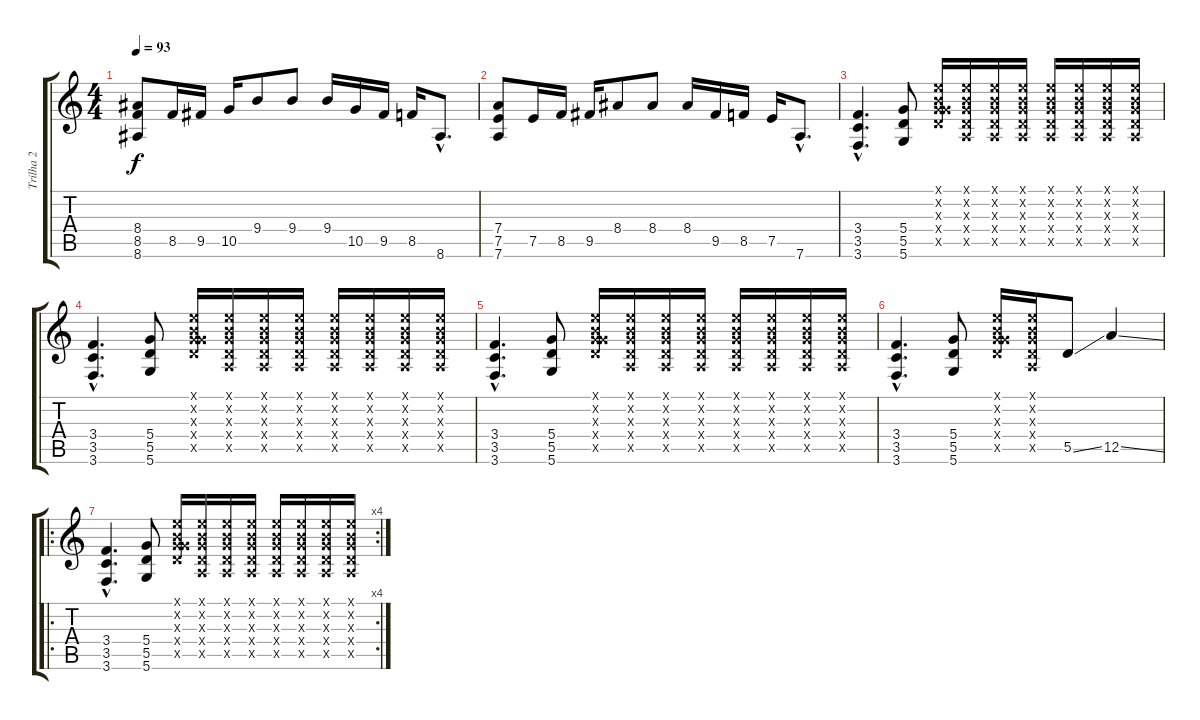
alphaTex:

\track ("Trilha 2" "Trilha 2") {instrument distortionguitar}
\staff {score tabs}
\tuning (E4 B3 G3 D3 A2 D2) {hide}
\ts (4 4)
\tempo 93
\clef g2
\ks c
(8.4 8.5 8.6).8{dy f} 8.5.16 9.5.16 10.5.16 9.4.8 9.4.8 9.4.16 10.5.16 9.5.16 8.5.16 8.6{hac}.8{d} |
(7.4 7.5 7.6).8 7.5.16 8.5.16 9.5.16 8.4.8 8.4.8 8.4.16 9.5.16 8.5.16 7.5.16 7.6{hac}.8{d} |
(3.4{hac} 3.5{hac} 3.6{hac}).4{d} (5.4 5.5 5.6).8 (0.1{x} 0.2{x} 0.3{x} 5.4{x} 5.5{x}).16 (0.1{x} 0.2{x} 0.3{x} 0.4{x} 0.5{x}).16 (0.1{x} 0.2{x} 0.3{x} 0.4{x} 0.5{x}).16 (0.1{x} 0.2{x} 0.3{x} 0.4{x} 0.5{x}).16 (0.1{x} 0.2{x} 0.3{x} 0.4{x} 0.5{x}).16 (0.1{x} 0.2{x} 0.3{x} 0.4{x} 0.5{x}).16 (0.1{x} 0.2{x} 0.3{x} 0.4{x} 0.5{x}).16 (0.1{x} 0.2{x} 0.3{x} 0.4{x} 0.5{x}).16 |
(3.4{hac} 3.5{hac} 3.6{hac}).4{d} (5.4 5.5 5.6).8 (0.1{x} 0.2{x} 0.3{x} 5.4{x} 5.5{x}).16 (0.1{x} 0.2{x} 0.3{x} 0.4{x} 0.5{x}).16 (0.1{x} 0.2{x} 0.3{x} 0.4{x} 0.5{x}).16 (0.1{x} 0.2{x} 0.3{x} 0.4{x} 0.5{x}).16 (0.1{x} 0.2{x} 0.3{x} 0.4{x} 0.5{x}).16 (0.1{x} 0.2{x} 0.3{x} 0.4{x} 0.5{x}).16 (0.1{x} 0.2{x} 0.3{x} 0.4{x} 0.5{x}).16 (0.1{x} 0.2{x} 0.3{x} 0.4{x} 0.5{x}).16 |
(3.4{hac} 3.5{hac} 3.6{hac}).4{d} (5.4 5.5 5.6).8 (0.1{x} 0.2{x} 0.3{x} 5.4{x} 5.5{x}).16 (0.1{x} 0.2{x} 0.3{x} 0.4{x} 0.5{x}).16 (0.1{x} 0.2{x} 0.3{x} 0.4{x} 0.5{x}).16 (0.1{x} 0.2{x} 0.3{x} 0.4{x} 0.5{x}).16 (0.1{x} 0.2{x} 0.3{x} 0.4{x} 0.5{x}).16 (0.1{x} 0.2{x} 0.3{x} 0.4{x} 0.5{x}).16 (0.1{x} 0.2{x} 0.3{x} 0.4{x} 0.5{x}).16 (0.1{x} 0.2{x} 0.3{x} 0.4{x} 0.5{x}).16 |
(3.4{hac} 3.5{hac} 3.6{hac}).4{d} (5.4 5.5 5.6).8 (0.1{x} 0.2{x} 0.3{x} 5.4{x} 5.5{x}).16 (0.1{x} 0.2{x} 0.3{x} 0.4{x} 0.5{x}).16 5.5{ss}.8 12.5{ss}.4 |
\ro
\rc 4
(3.4{hac} 3.5{hac} 3.6{hac}).4{d} (5.4 5.5 5.6).8 (0.1{x} 0.2{x} 0.3{x} 5.4{x} 5.5{x}).16 (0.1{x} 0.2{x} 0.3{x} 0.4{x} 0.5{x}).16 (0.1{x} 0.2{x} 0.3{x} 0.4{x} 0.5{x}).16 (0.1{x} 0.2{x} 0.3{x} 0.4{x} 0.5{x}).16 (0.1{x} 0.2{x} 0.3{x} 0.4{x} 0.5{x}).16 (0.1{x} 0.2{x} 0.3{x} 0.4{x} 0.5{x}).16 (0.1{x} 0.2{x} 0.3{x} 0.4{x} 0.5{x}).16 (0.1{x} 0.2{x} 0.3{x} 0.4{x} 0.5{x}).16
